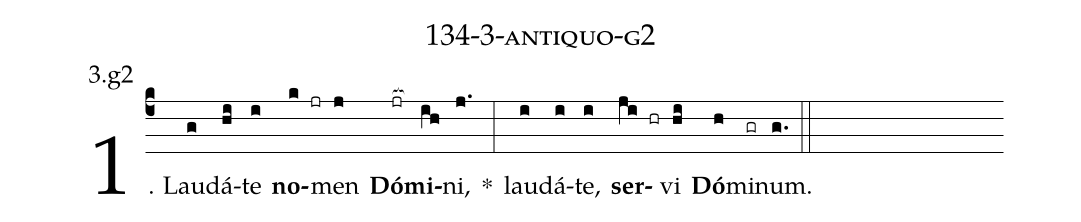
name: 134-3-antiquo-g2;
annotation: 3.g2;
%%
(c4)1. Lau(g)dá(hi)te(i) <b>no</b>(k jr)men(j) <b>Dó</b>(jr[ocb:1{])<b>mi</b>(ih[ocb:0}])ni,(j.) *(:) lau(i)dá(i)te,(i) <b>ser</b>(ji hr)vi(hi) <b>Dó</b>(h)mi(gr)num.(g.) (::)
